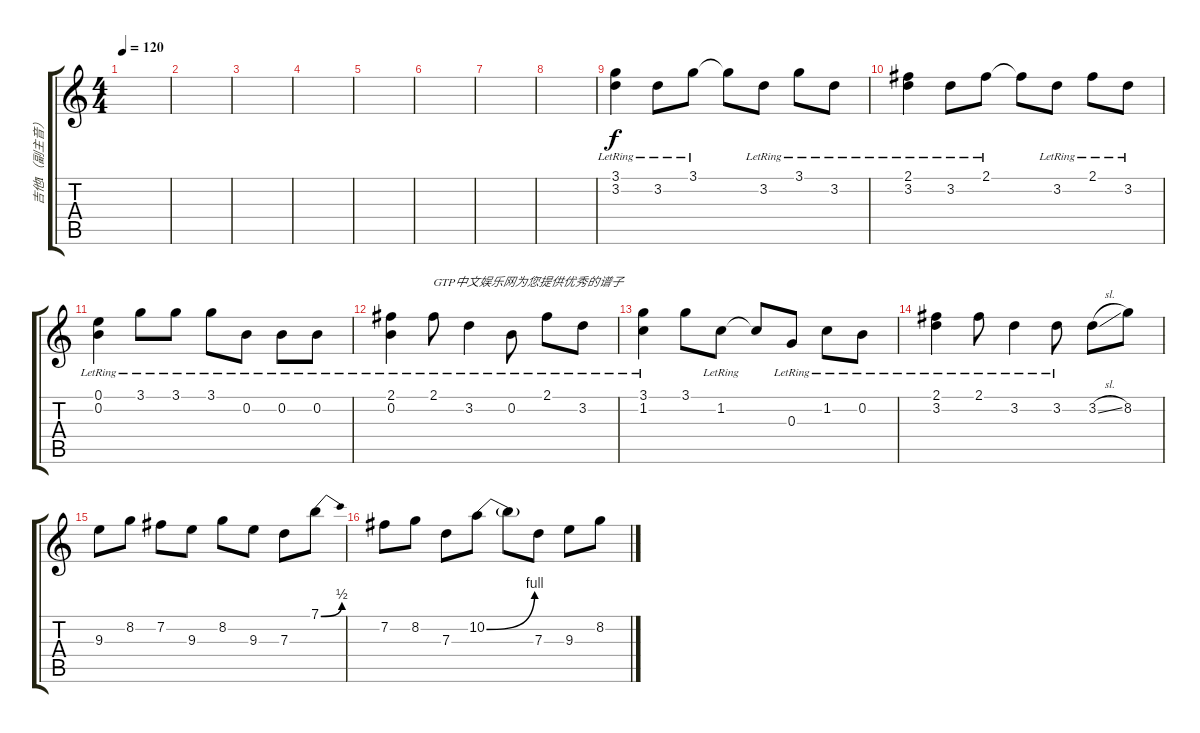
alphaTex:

\track ("吉他Ⅰ（副主音）" "吉他Ⅰ（副主音）") {instrument distortionguitar}
\staff {score tabs}
\tuning (E4 B3 G3 D3 A2 E2) {hide}
\ts (4 4)
\tempo 120
\clef g2
\ks c
|
|
|
|
|
|
|
|
(3.1{lr} 3.2{lr}).4 3.2{lr}.8 3.1{lr}.8 3.1{t}.8 3.2{lr}.8 3.1{lr}.8 3.2{lr}.8 |
(2.1{lr} 3.2{lr}).4 3.2{lr}.8 2.1{lr}.8 2.1{t}.8 3.2{lr}.8 2.1{lr}.8 3.2{lr}.8 |
(0.1{lr} 0.2{lr}).4 3.1{lr}.8 3.1{lr}.8 3.1{lr}.8 0.2{lr}.8 0.2{lr}.8 0.2{lr}.8 |
(2.1{lr} 0.2{lr}).4 2.1{lr}.8{txt "GTP中文娱乐网为您提供优秀的谱子"} 3.2{lr}.4 0.2{lr}.8 2.1{lr}.8 3.2{lr}.8 |
(3.1{lr} 1.2{lr}).4 3.1.8 1.2{lr}.8 1.2{t}.8 0.3{lr}.8 1.2{lr}.8 0.2{lr}.8 |
(2.1{lr} 3.2{lr}).4 2.1{lr}.8 3.2{lr}.4 3.2{lr}.8 3.2{sl}.8 8.2.8 |
9.3.8 8.2.8 7.2.8 9.3.8 8.2.8 9.3.8 7.3.8 7.1{be (bend 0 0 60 2)}.8 |
7.2.8 8.2.8 7.3.8 10.2{be (bend 0 0 60 4)}.8 10.2{t}.8 7.3.8 9.3.8 8.2.8
